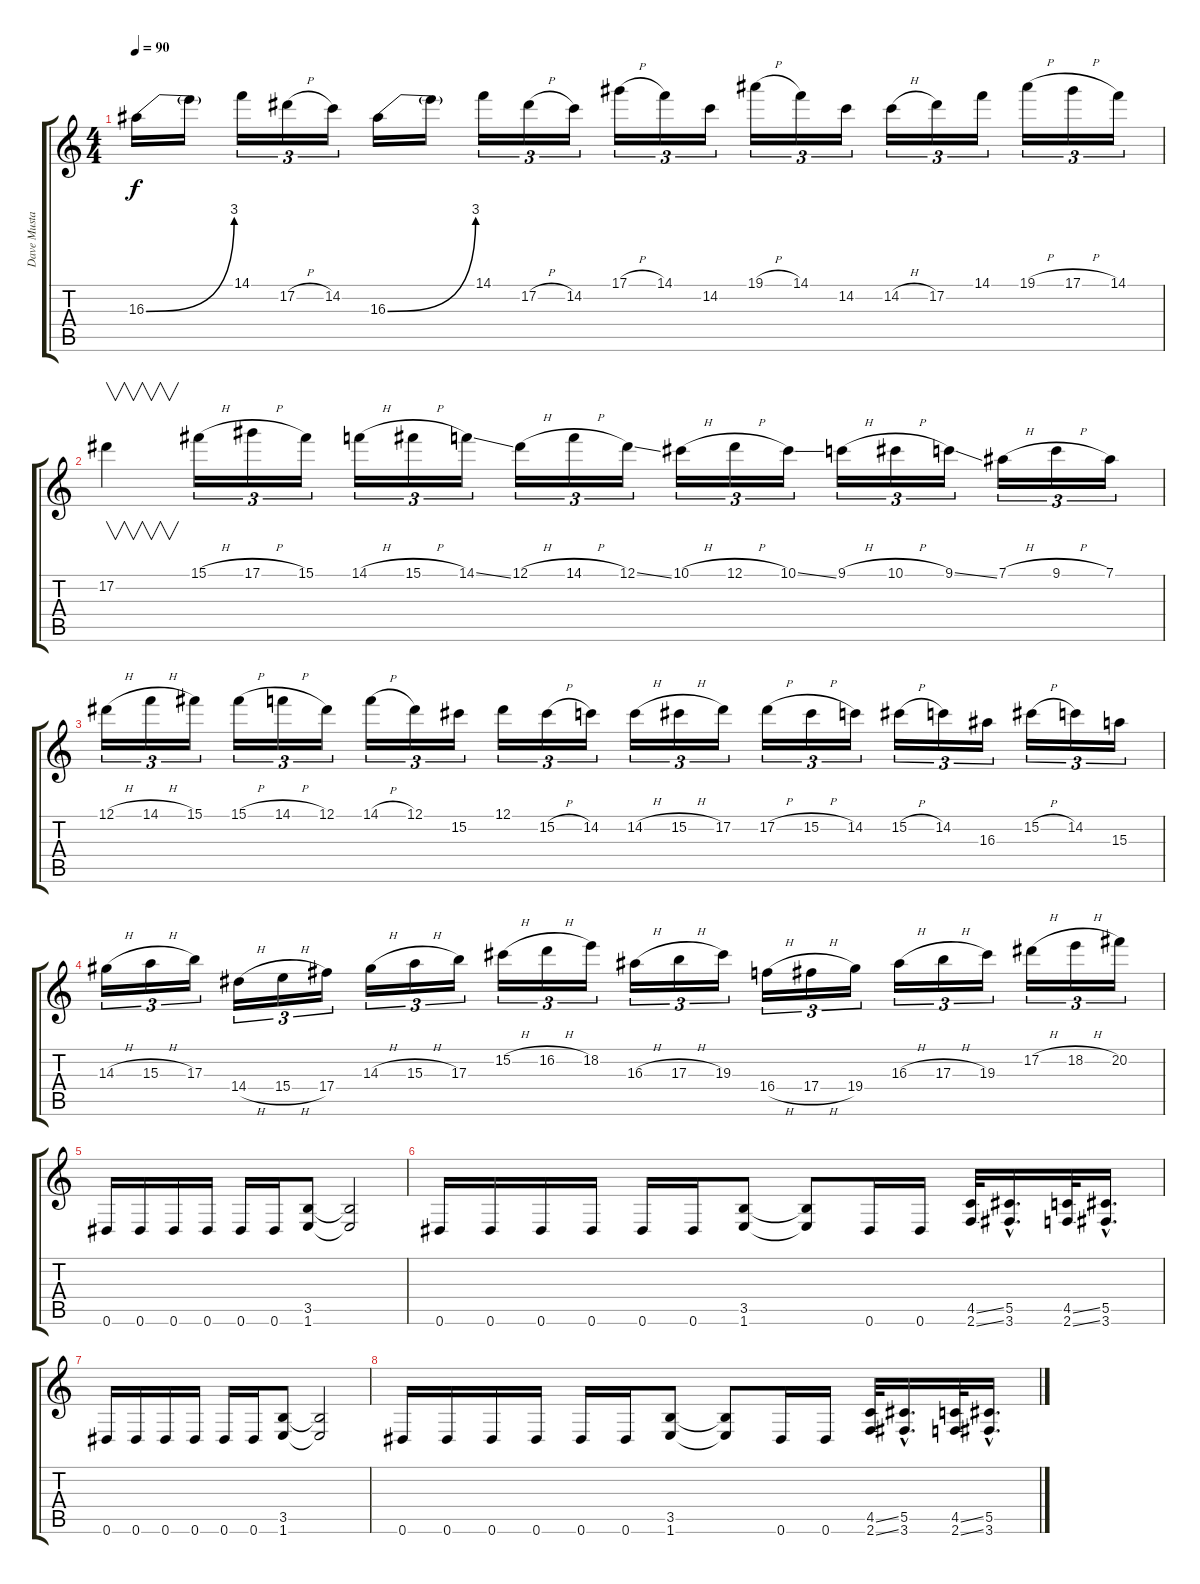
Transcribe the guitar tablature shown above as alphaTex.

\track ("Dave Mustaine" "Dave Musta") {instrument distortionguitar}
\staff {score tabs}
\tuning (Eb4 Bb3 Gb3 Db3 Ab2 Eb2) {hide}
\ts (4 4)
\tempo 90
\clef g2
\ks c
16.3{be (bend 0 0 60 12)}.16{dy f} 16.3{t}.16 14.1.16{tu (3 2)} 17.2{h}.16{tu (3 2)} 14.2.16{tu (3 2)} 16.3{be (bend 0 0 60 12)}.16 16.3{t}.16 14.1.16{tu (3 2)} 17.2{h}.16{tu (3 2)} 14.2.16{tu (3 2)} 17.1{h}.16{tu (3 2)} 14.1.16{tu (3 2)} 14.2.16{tu (3 2)} 19.1{h}.16{tu (3 2)} 14.1.16{tu (3 2)} 14.2.16{tu (3 2)} 14.2{h}.16{tu (3 2)} 17.2.16{tu (3 2)} 14.1.16{tu (3 2)} 19.1{h}.16{tu (3 2)} 17.1{h}.16{tu (3 2)} 14.1.16{tu (3 2)} |
17.2.4{v} 15.1{h}.16{tu (3 2)} 17.1{h}.16{tu (3 2)} 15.1.16{tu (3 2)} 14.1{h}.16{tu (3 2)} 15.1{h}.16{tu (3 2)} 14.1{ss}.16{tu (3 2)} 12.1{h}.16{tu (3 2)} 14.1{h}.16{tu (3 2)} 12.1{ss}.16{tu (3 2)} 10.1{h}.16{tu (3 2)} 12.1{h}.16{tu (3 2)} 10.1{ss}.16{tu (3 2)} 9.1{h}.16{tu (3 2)} 10.1{h}.16{tu (3 2)} 9.1{ss}.16{tu (3 2)} 7.1{h}.16{tu (3 2)} 9.1{h}.16{tu (3 2)} 7.1.16{tu (3 2)} |
12.1{h}.16{tu (3 2)} 14.1{h}.16{tu (3 2)} 15.1.16{tu (3 2)} 15.1{h}.16{tu (3 2)} 14.1{h}.16{tu (3 2)} 12.1.16{tu (3 2)} 14.1{h}.16{tu (3 2)} 12.1.16{tu (3 2)} 15.2.16{tu (3 2)} 12.1.16{tu (3 2)} 15.2{h}.16{tu (3 2)} 14.2.16{tu (3 2)} 14.2{h}.16{tu (3 2)} 15.2{h}.16{tu (3 2)} 17.2.16{tu (3 2)} 17.2{h}.16{tu (3 2)} 15.2{h}.16{tu (3 2)} 14.2.16{tu (3 2)} 15.2{h}.16{tu (3 2)} 14.2.16{tu (3 2)} 16.3.16{tu (3 2)} 15.2{h}.16{tu (3 2)} 14.2.16{tu (3 2)} 15.3.16{tu (3 2)} |
14.3{h}.16{tu (3 2)} 15.3{h}.16{tu (3 2)} 17.3.16{tu (3 2)} 14.4{h}.16{tu (3 2)} 15.4{h}.16{tu (3 2)} 17.4.16{tu (3 2)} 14.3{h}.16{tu (3 2)} 15.3{h}.16{tu (3 2)} 17.3.16{tu (3 2)} 15.2{h}.16{tu (3 2)} 16.2{h}.16{tu (3 2)} 18.2.16{tu (3 2)} 16.3{h}.16{tu (3 2)} 17.3{h}.16{tu (3 2)} 19.3.16{tu (3 2)} 16.4{h}.16{tu (3 2)} 17.4{h}.16{tu (3 2)} 19.4.16{tu (3 2)} 16.3{h}.16{tu (3 2)} 17.3{h}.16{tu (3 2)} 19.3.16{tu (3 2)} 17.2{h}.16{tu (3 2)} 18.2{h}.16{tu (3 2)} 20.2.16{tu (3 2)} |
0.6.16 0.6.16 0.6.16 0.6.16 0.6.16 0.6.16 (3.5 1.6).8 (3.5{t} 1.6{t}).2 |
0.6.16 0.6.16 0.6.16 0.6.16 0.6.16 0.6.16 (3.5 1.6).8 (3.5{t} 1.6{t}).8 0.6.16 0.6.16 (4.5{ss} 2.6{ss}).32 (5.5{hac} 3.6{hac}).16{d} (4.5{ss} 2.6{ss}).32 (5.5{hac} 3.6{hac}).16{d} |
0.6.16 0.6.16 0.6.16 0.6.16 0.6.16 0.6.16 (3.5 1.6).8 (3.5{t} 1.6{t}).2 |
0.6.16 0.6.16 0.6.16 0.6.16 0.6.16 0.6.16 (3.5 1.6).8 (3.5{t} 1.6{t}).8 0.6.16 0.6.16 (4.5{ss} 2.6{ss}).32 (5.5{hac} 3.6{hac}).16{d} (4.5{ss} 2.6{ss}).32 (5.5{hac} 3.6{hac}).16{d}
